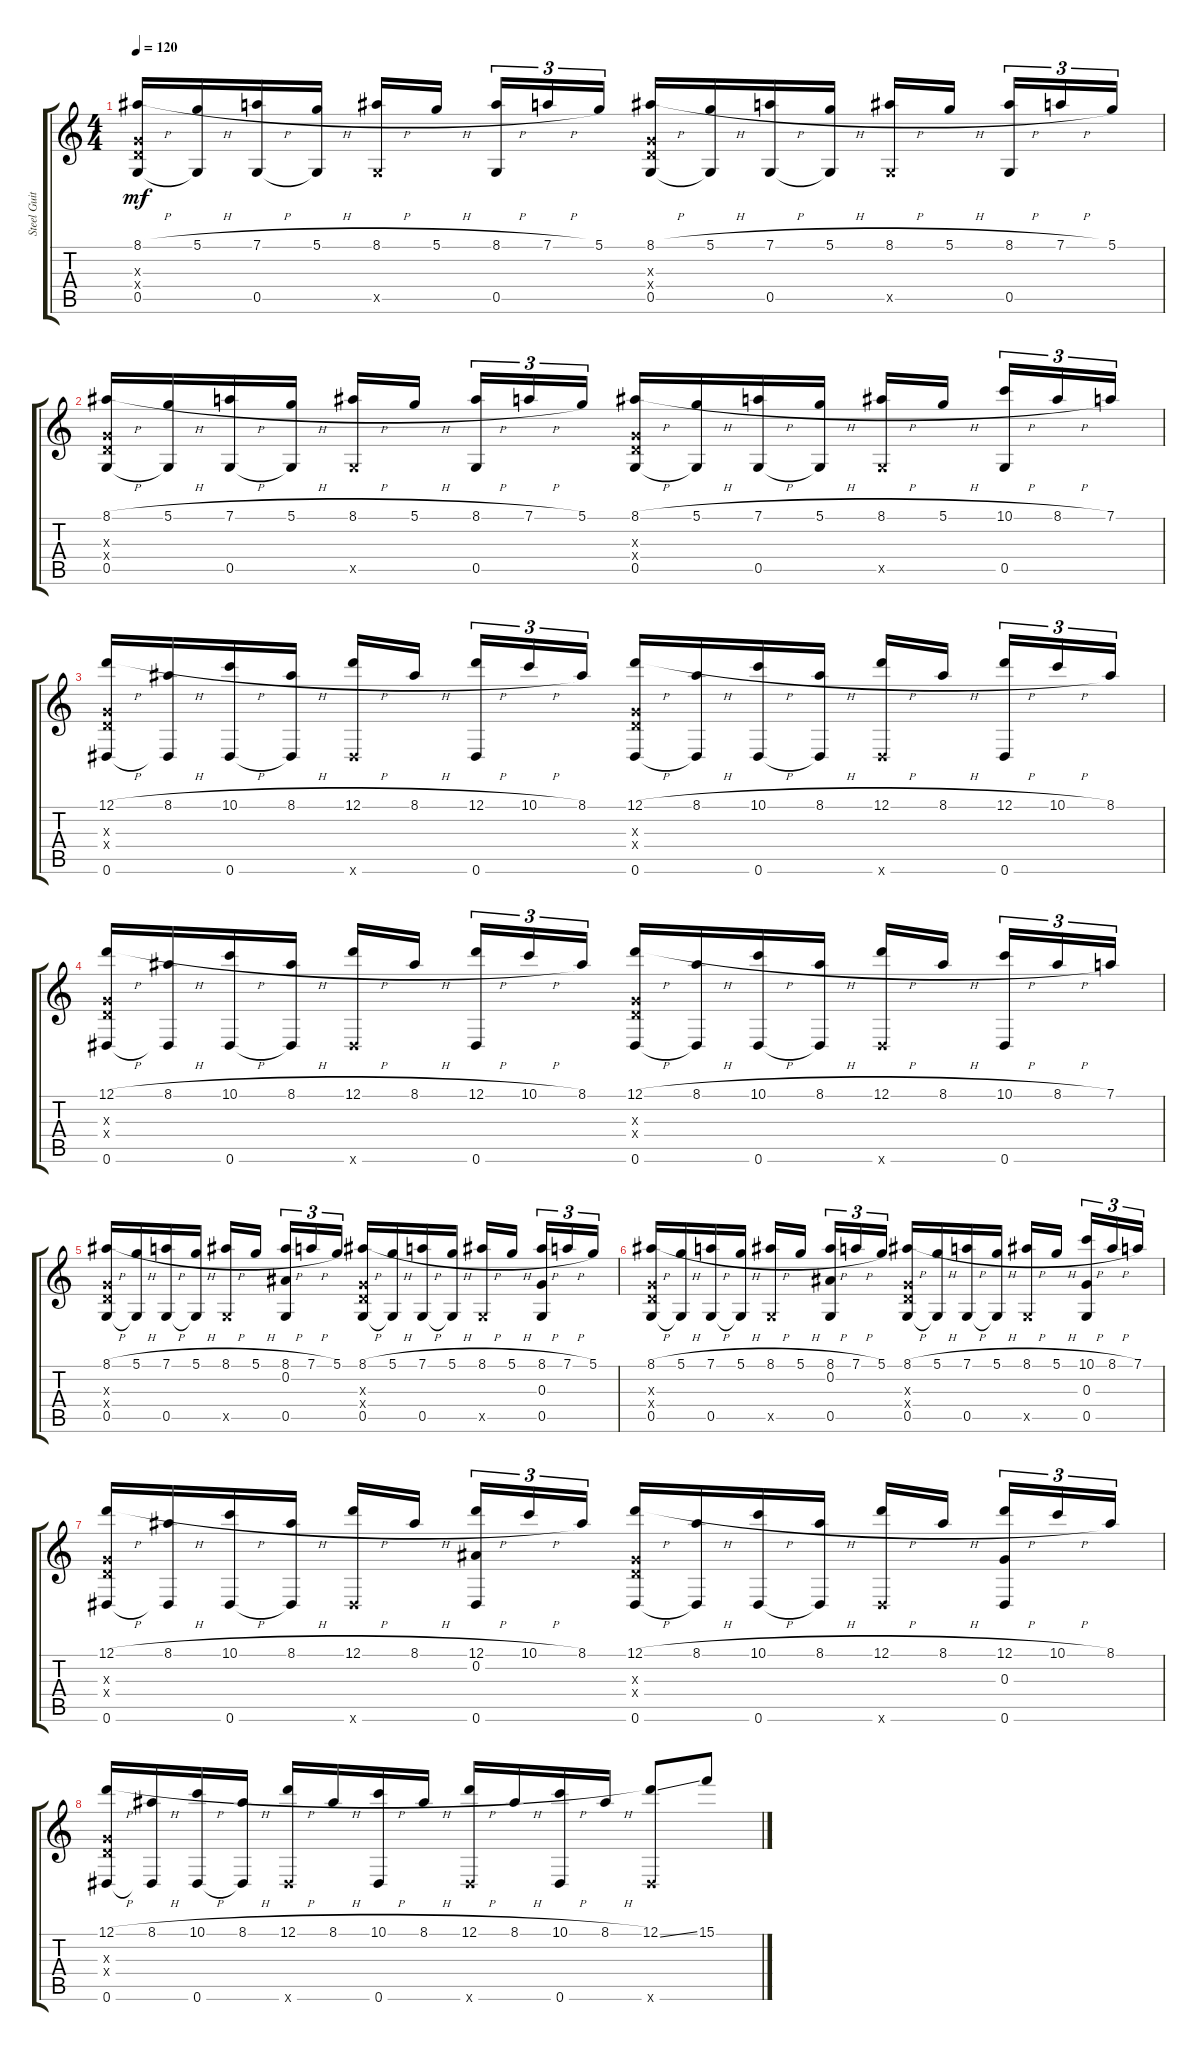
\track ("Steel Guitar" "Steel Guit") {instrument acousticguitarsteel}
\staff {score tabs}
\tuning (D4 Bb3 G3 D3 G2 Eb2) {hide}
\ts (4 4)
\tempo 120
\clef g2
\ks c
(8.1{h} 0.3{x} 0.4{x} 0.5).16{dy mf} (5.1{h} 0.5{t}).16 (7.1{h} 0.5).16 (5.1{h} 0.5{t}).16 (8.1{h} 0.5{x}).16 5.1{h}.16 (8.1{h} 0.5).16{tu (3 2)} 7.1{h}.16{tu (3 2)} 5.1.16{tu (3 2)} (8.1{h} 0.3{x} 0.4{x} 0.5).16 (5.1{h} 0.5{t}).16 (7.1{h} 0.5).16 (5.1{h} 0.5{t}).16 (8.1{h} 0.5{x}).16 5.1{h}.16 (8.1{h} 0.5).16{tu (3 2)} 7.1{h}.16{tu (3 2)} 5.1.16{tu (3 2)} |
(8.1{h} 0.3{x} 0.4{x} 0.5).16 (5.1{h} 0.5{t}).16 (7.1{h} 0.5).16 (5.1{h} 0.5{t}).16 (8.1{h} 0.5{x}).16 5.1{h}.16 (8.1{h} 0.5).16{tu (3 2)} 7.1{h}.16{tu (3 2)} 5.1.16{tu (3 2)} (8.1{h} 0.3{x} 0.4{x} 0.5).16 (5.1{h} 0.5{t}).16 (7.1{h} 0.5).16 (5.1{h} 0.5{t}).16 (8.1{h} 0.5{x}).16 5.1{h}.16 (10.1{h} 0.5).16{tu (3 2)} 8.1{h}.16{tu (3 2)} 7.1.16{tu (3 2)} |
(12.1{h} 0.3{x} 0.4{x} 0.6).16 (8.1{h} 0.6{t}).16 (10.1{h} 0.6).16 (8.1{h} 0.6{t}).16 (12.1{h} 0.6{x}).16 8.1{h}.16 (12.1{h} 0.6).16{tu (3 2)} 10.1{h}.16{tu (3 2)} 8.1.16{tu (3 2)} (12.1{h} 0.3{x} 0.4{x} 0.6).16 (8.1{h} 0.6{t}).16 (10.1{h} 0.6).16 (8.1{h} 0.6{t}).16 (12.1{h} 0.6{x}).16 8.1{h}.16 (12.1{h} 0.6).16{tu (3 2)} 10.1{h}.16{tu (3 2)} 8.1.16{tu (3 2)} |
(12.1{h} 0.3{x} 0.4{x} 0.6).16 (8.1{h} 0.6{t}).16 (10.1{h} 0.6).16 (8.1{h} 0.6{t}).16 (12.1{h} 0.6{x}).16 8.1{h}.16 (12.1{h} 0.6).16{tu (3 2)} 10.1{h}.16{tu (3 2)} 8.1.16{tu (3 2)} (12.1{h} 0.3{x} 0.4{x} 0.6).16 (8.1{h} 0.6{t}).16 (10.1{h} 0.6).16 (8.1{h} 0.6{t}).16 (12.1{h} 0.6{x}).16 8.1{h}.16 (10.1{h} 0.6).16{tu (3 2)} 8.1{h}.16{tu (3 2)} 7.1.16{tu (3 2)} |
(8.1{h} 0.3{x} 0.4{x} 0.5).16 (5.1{h} 0.5{t}).16 (7.1{h} 0.5).16 (5.1{h} 0.5{t}).16 (8.1{h} 0.5{x}).16 5.1{h}.16 (8.1{h} 0.2 0.5).16{tu (3 2)} 7.1{h}.16{tu (3 2)} 5.1.16{tu (3 2)} (8.1{h} 0.3{x} 0.4{x} 0.5).16 (5.1{h} 0.5{t}).16 (7.1{h} 0.5).16 (5.1{h} 0.5{t}).16 (8.1{h} 0.5{x}).16 5.1{h}.16 (8.1{h} 0.3 0.5).16{tu (3 2)} 7.1{h}.16{tu (3 2)} 5.1.16{tu (3 2)} |
(8.1{h} 0.3{x} 0.4{x} 0.5).16 (5.1{h} 0.5{t}).16 (7.1{h} 0.5).16 (5.1{h} 0.5{t}).16 (8.1{h} 0.5{x}).16 5.1{h}.16 (8.1{h} 0.2 0.5).16{tu (3 2)} 7.1{h}.16{tu (3 2)} 5.1.16{tu (3 2)} (8.1{h} 0.3{x} 0.4{x} 0.5).16 (5.1{h} 0.5{t}).16 (7.1{h} 0.5).16 (5.1{h} 0.5{t}).16 (8.1{h} 0.5{x}).16 5.1{h}.16 (10.1{h} 0.3 0.5).16{tu (3 2)} 8.1{h}.16{tu (3 2)} 7.1.16{tu (3 2)} |
(12.1{h} 0.3{x} 0.4{x} 0.6).16 (8.1{h} 0.6{t}).16 (10.1{h} 0.6).16 (8.1{h} 0.6{t}).16 (12.1{h} 0.6{x}).16 8.1{h}.16 (12.1{h} 0.2 0.6).16{tu (3 2)} 10.1{h}.16{tu (3 2)} 8.1.16{tu (3 2)} (12.1{h} 0.3{x} 0.4{x} 0.6).16 (8.1{h} 0.6{t}).16 (10.1{h} 0.6).16 (8.1{h} 0.6{t}).16 (12.1{h} 0.6{x}).16 8.1{h}.16 (12.1{h} 0.3 0.6).16{tu (3 2)} 10.1{h}.16{tu (3 2)} 8.1.16{tu (3 2)} |
(12.1{h} 0.3{x} 0.4{x} 0.6).16 (8.1{h} 0.6{t}).16 (10.1{h} 0.6).16 (8.1{h} 0.6{t}).16 (12.1{h} 0.6{x}).16 8.1{h}.16 (10.1{h} 0.6).16 8.1{h}.16 (12.1{h} 0.6{x}).16 8.1{h}.16 (10.1{h} 0.6).16 8.1{h}.16 (12.1{ss} 0.6{x}).8 15.1.8
